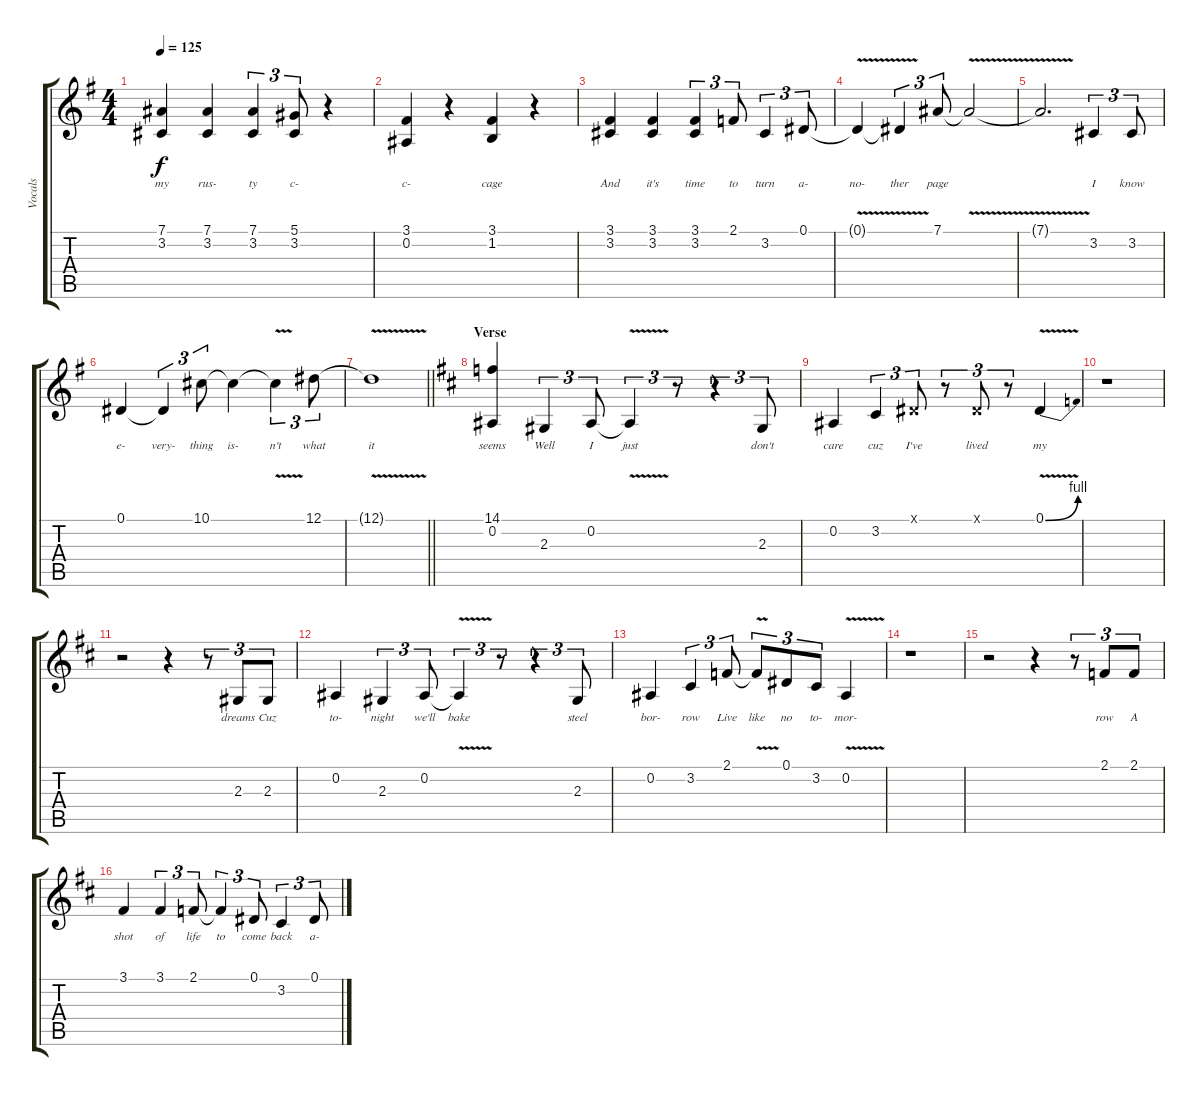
\track ("Vocals" "Vocals") {instrument lead2sawtooth}
\staff {score tabs}
\tuning (Eb4 Bb3 Gb3 Db3 Ab2 Eb2) {hide}
\ts (4 4)
\tempo 125
\clef g2
\ks eminor
(7.1 3.2).4{lyrics (0 "my") lyrics (1 "") lyrics (2 "") lyrics (3 "") lyrics (4 "") dy f} (7.1 3.2).4{lyrics (0 "rus-") lyrics (1 "") lyrics (2 "") lyrics (3 "") lyrics (4 "")} (7.1 3.2).4{tu (3 2) lyrics (0 "ty") lyrics (1 "") lyrics (2 "") lyrics (3 "") lyrics (4 "")} (5.1 3.2).8{tu (3 2) lyrics (0 "c-") lyrics (1 "") lyrics (2 "") lyrics (3 "") lyrics (4 "")} r.4 |
(3.1 0.2).4{lyrics (0 "c-") lyrics (1 "") lyrics (2 "") lyrics (3 "") lyrics (4 "")} r.4 (3.1 1.2).4{lyrics (0 "cage") lyrics (1 "") lyrics (2 "") lyrics (3 "") lyrics (4 "")} r.4 |
(3.1 3.2).4{lyrics (0 "And") lyrics (1 "") lyrics (2 "") lyrics (3 "") lyrics (4 "")} (3.1 3.2).4{lyrics (0 "it's") lyrics (1 "") lyrics (2 "") lyrics (3 "") lyrics (4 "")} (3.1 3.2).4{tu (3 2) lyrics (0 "time") lyrics (1 "") lyrics (2 "") lyrics (3 "") lyrics (4 "")} 2.1.8{tu (3 2) lyrics (0 "to") lyrics (1 "") lyrics (2 "") lyrics (3 "") lyrics (4 "")} 3.2.4{tu (3 2) lyrics (0 "turn") lyrics (1 "") lyrics (2 "") lyrics (3 "") lyrics (4 "")} 0.1.8{tu (3 2) lyrics (0 "a-") lyrics (1 "") lyrics (2 "") lyrics (3 "") lyrics (4 "")} |
0.1{v t}.4{lyrics (0 "no-") lyrics (1 "") lyrics (2 "") lyrics (3 "") lyrics (4 "")} 0.1{t}.4{tu (3 2) lyrics (0 "ther") lyrics (1 "") lyrics (2 "") lyrics (3 "") lyrics (4 "")} 7.1.8{tu (3 2) lyrics (0 "page") lyrics (1 "") lyrics (2 "") lyrics (3 "") lyrics (4 "")} 7.1{v t}.2{lyrics (0 "") lyrics (1 "") lyrics (2 "") lyrics (3 "") lyrics (4 "")} |
7.1{t}.2{d lyrics (0 "") lyrics (1 "") lyrics (2 "") lyrics (3 "") lyrics (4 "")} 3.2.4{tu (3 2) lyrics (0 "I") lyrics (1 "") lyrics (2 "") lyrics (3 "") lyrics (4 "")} 3.2.8{tu (3 2) lyrics (0 "know") lyrics (1 "") lyrics (2 "") lyrics (3 "") lyrics (4 "")} |
0.1.4{lyrics (0 "e-") lyrics (1 "") lyrics (2 "") lyrics (3 "") lyrics (4 "")} 0.1{t}.4{tu (3 2) lyrics (0 "very-") lyrics (1 "") lyrics (2 "") lyrics (3 "") lyrics (4 "")} 10.1.8{tu (3 2) lyrics (0 "thing") lyrics (1 "") lyrics (2 "") lyrics (3 "") lyrics (4 "")} 10.1{t}.4{lyrics (0 "is-") lyrics (1 "") lyrics (2 "") lyrics (3 "") lyrics (4 "")} 10.1{v t}.4{tu (3 2) lyrics (0 "n't") lyrics (1 "") lyrics (2 "") lyrics (3 "") lyrics (4 "")} 12.1.8{tu (3 2) lyrics (0 "what") lyrics (1 "") lyrics (2 "") lyrics (3 "") lyrics (4 "")} |
\barLineRight lightlight
12.1{v t}.1{lyrics (0 "it") lyrics (1 "") lyrics (2 "") lyrics (3 "") lyrics (4 "")} |
\section ("" "Verse")
\ks bminor
(14.1 0.2).4{lyrics (0 "seems") lyrics (1 "") lyrics (2 "") lyrics (3 "") lyrics (4 "")} 2.3.4{tu (3 2) lyrics (0 "Well") lyrics (1 "") lyrics (2 "") lyrics (3 "") lyrics (4 "")} 0.2.8{tu (3 2) lyrics (0 "I") lyrics (1 "") lyrics (2 "") lyrics (3 "") lyrics (4 "")} 0.2{v t}.4{tu (3 2) lyrics (0 "just") lyrics (1 "") lyrics (2 "") lyrics (3 "") lyrics (4 "")} r.8{tu (3 2)} r.4{tu (3 2)} 2.3.8{tu (3 2) lyrics (0 "don't") lyrics (1 "") lyrics (2 "") lyrics (3 "") lyrics (4 "")} |
0.2.4{lyrics (0 "care") lyrics (1 "") lyrics (2 "") lyrics (3 "") lyrics (4 "")} 3.2.4{tu (3 2) lyrics (0 "cuz") lyrics (1 "") lyrics (2 "") lyrics (3 "") lyrics (4 "")} 0.1{x}.8{tu (3 2) lyrics (0 "I've") lyrics (1 "") lyrics (2 "") lyrics (3 "") lyrics (4 "")} r.8{tu (3 2)} 0.1{x}.8{tu (3 2) lyrics (0 "lived") lyrics (1 "") lyrics (2 "") lyrics (3 "") lyrics (4 "")} r.8{tu (3 2)} 0.1{be (bend 0 0 60 4) v}.4{lyrics (0 "my") lyrics (1 "") lyrics (2 "") lyrics (3 "") lyrics (4 "")} |
r.1 |
r.2 r.4 r.8{tu (3 2)} 2.3.8{tu (3 2) lyrics (0 "dreams") lyrics (1 "") lyrics (2 "") lyrics (3 "") lyrics (4 "")} 2.3.8{tu (3 2) lyrics (0 "Cuz") lyrics (1 "") lyrics (2 "") lyrics (3 "") lyrics (4 "")} |
0.2.4{lyrics (0 "to-") lyrics (1 "") lyrics (2 "") lyrics (3 "") lyrics (4 "")} 2.3.4{tu (3 2) lyrics (0 "night") lyrics (1 "") lyrics (2 "") lyrics (3 "") lyrics (4 "")} 0.2.8{tu (3 2) lyrics (0 "we'll") lyrics (1 "") lyrics (2 "") lyrics (3 "") lyrics (4 "")} 0.2{v t}.4{tu (3 2) lyrics (0 "bake") lyrics (1 "") lyrics (2 "") lyrics (3 "") lyrics (4 "")} r.8{tu (3 2)} r.4{tu (3 2)} 2.3.8{tu (3 2) lyrics (0 "steel") lyrics (1 "") lyrics (2 "") lyrics (3 "") lyrics (4 "")} |
0.2.4{lyrics (0 "bor-") lyrics (1 "") lyrics (2 "") lyrics (3 "") lyrics (4 "")} 3.2.4{tu (3 2) lyrics (0 "row") lyrics (1 "") lyrics (2 "") lyrics (3 "") lyrics (4 "")} 2.1.8{tu (3 2) lyrics (0 "Live") lyrics (1 "") lyrics (2 "") lyrics (3 "") lyrics (4 "")} 2.1{v t}.8{tu (3 2) lyrics (0 "like") lyrics (1 "") lyrics (2 "") lyrics (3 "") lyrics (4 "")} 0.1.8{tu (3 2) lyrics (0 "no") lyrics (1 "") lyrics (2 "") lyrics (3 "") lyrics (4 "")} 3.2.8{tu (3 2) lyrics (0 "to-") lyrics (1 "") lyrics (2 "") lyrics (3 "") lyrics (4 "")} 0.2{v}.4{lyrics (0 "mor-") lyrics (1 "") lyrics (2 "") lyrics (3 "") lyrics (4 "")} |
r.1 |
r.2 r.4 r.8{tu (3 2)} 2.1.8{tu (3 2) lyrics (0 "row") lyrics (1 "") lyrics (2 "") lyrics (3 "") lyrics (4 "")} 2.1.8{tu (3 2) lyrics (0 "A") lyrics (1 "") lyrics (2 "") lyrics (3 "") lyrics (4 "")} |
3.1.4{lyrics (0 "shot") lyrics (1 "") lyrics (2 "") lyrics (3 "") lyrics (4 "")} 3.1.4{tu (3 2) lyrics (0 "of") lyrics (1 "") lyrics (2 "") lyrics (3 "") lyrics (4 "")} 2.1.8{tu (3 2) lyrics (0 "life") lyrics (1 "") lyrics (2 "") lyrics (3 "") lyrics (4 "")} 2.1{t}.4{tu (3 2) lyrics (0 "to") lyrics (1 "") lyrics (2 "") lyrics (3 "") lyrics (4 "")} 0.1.8{tu (3 2) lyrics (0 "come") lyrics (1 "") lyrics (2 "") lyrics (3 "") lyrics (4 "")} 3.2.4{tu (3 2) lyrics (0 "back") lyrics (1 "") lyrics (2 "") lyrics (3 "") lyrics (4 "")} 0.1.8{tu (3 2) lyrics (0 "a-") lyrics (1 "") lyrics (2 "") lyrics (3 "") lyrics (4 "")}
